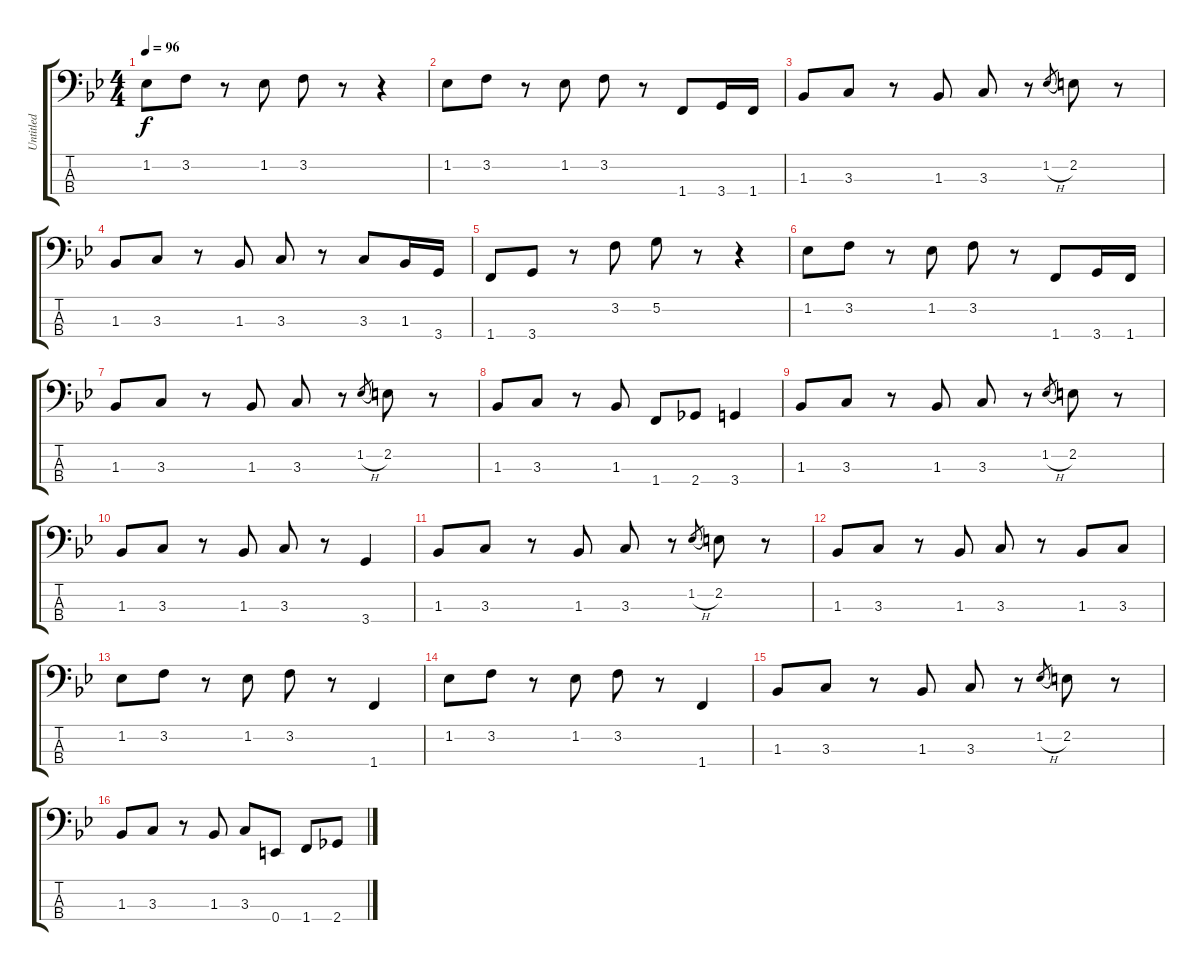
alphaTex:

\track ("Untitled" "Untitled") {instrument electricbassfinger}
\staff {score tabs}
\tuning (G2 D2 A1 E1) {hide}
\ts (4 4)
\tempo 96
\clef f4
\ks bb
1.2.8{dy f} 3.2.8 r.8 1.2.8 3.2.8 r.8 r.4 |
1.2.8 3.2.8 r.8 1.2.8 3.2.8 r.8 1.4.8 3.4.16 1.4.16 |
1.3.8 3.3.8 r.8 1.3.8 3.3.8 r.8 1.2{h}.8{gr} 2.2.8 r.8 |
1.3.8 3.3.8 r.8 1.3.8 3.3.8 r.8 3.3.8 1.3.16 3.4.16 |
1.4.8 3.4.8 r.8 3.2.8 5.2.8 r.8 r.4 |
1.2.8 3.2.8 r.8 1.2.8 3.2.8 r.8 1.4.8 3.4.16 1.4.16 |
1.3.8 3.3.8 r.8 1.3.8 3.3.8 r.8 1.2{h}.8{gr} 2.2.8 r.8 |
1.3.8 3.3.8 r.8 1.3.8 1.4.8 2.4.8 3.4.4 |
1.3.8 3.3.8 r.8 1.3.8 3.3.8 r.8 1.2{h}.8{gr} 2.2.8 r.8 |
1.3.8 3.3.8 r.8 1.3.8 3.3.8 r.8 3.4.4 |
1.3.8 3.3.8 r.8 1.3.8 3.3.8 r.8 1.2{h}.8{gr} 2.2.8 r.8 |
1.3.8 3.3.8 r.8 1.3.8 3.3.8 r.8 1.3.8 3.3.8 |
1.2.8 3.2.8 r.8 1.2.8 3.2.8 r.8 1.4.4 |
1.2.8 3.2.8 r.8 1.2.8 3.2.8 r.8 1.4.4 |
1.3.8 3.3.8 r.8 1.3.8 3.3.8 r.8 1.2{h}.8{gr} 2.2.8 r.8 |
1.3.8 3.3.8 r.8 1.3.8 3.3.8 0.4.8 1.4.8 2.4.8
